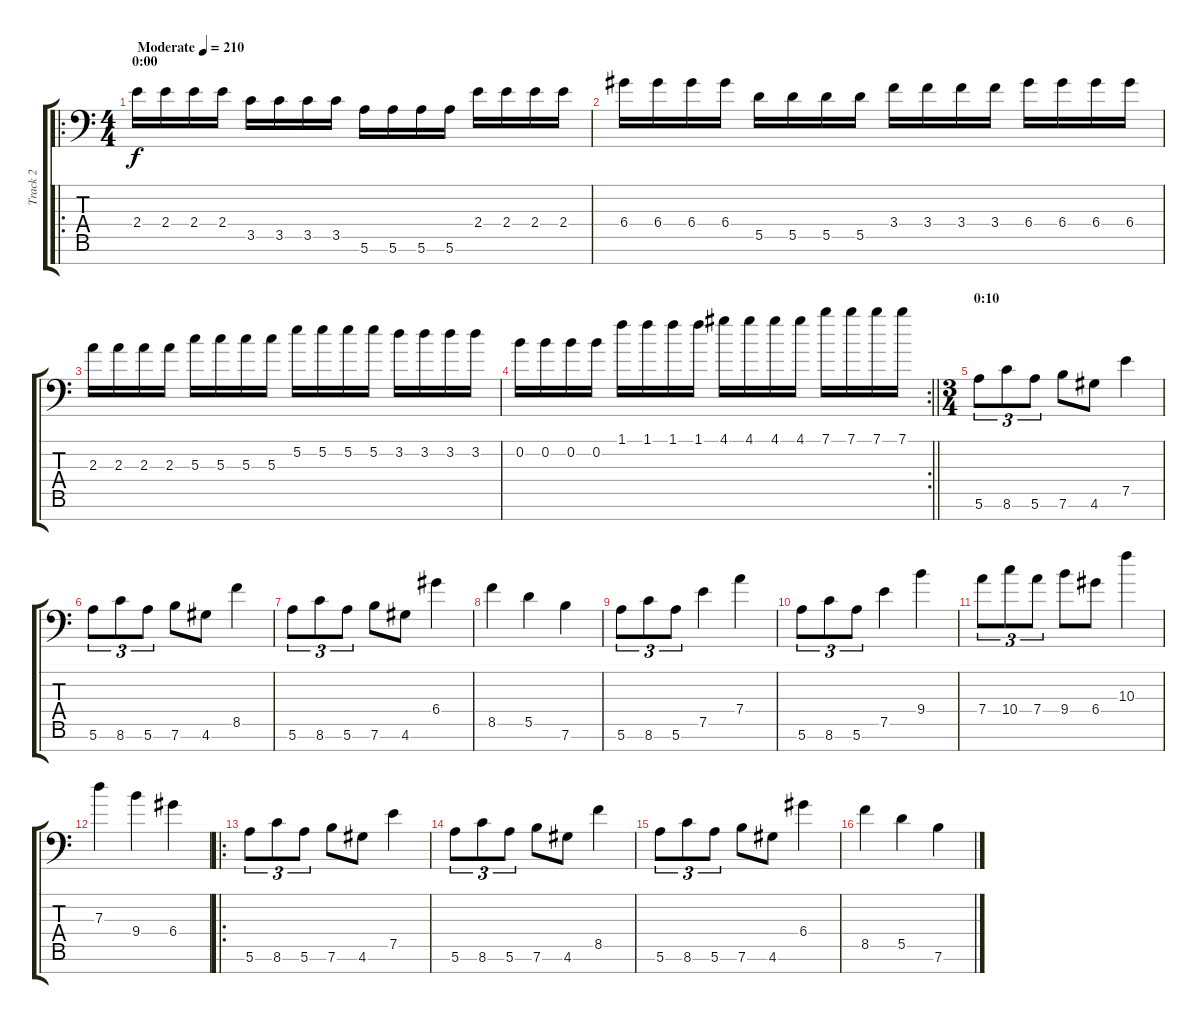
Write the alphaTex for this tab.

\track ("Track 2" "Track 2") {instrument distortionguitar}
\staff {score tabs}
\tuning (E4 B3 G3 D3 A2 E2 A1) {hide}
\ro
\ts (4 4)
\section ("" "0:00")
\tempo (210 "Moderate")
\clef f4
\ks c
2.4.16{dy f instrument distortionguitar} 2.4.16 2.4.16 2.4.16 3.5.16 3.5.16 3.5.16 3.5.16 5.6.16 5.6.16 5.6.16 5.6.16 2.4.16 2.4.16 2.4.16 2.4.16 |
6.4.16 6.4.16 6.4.16 6.4.16 5.5.16 5.5.16 5.5.16 5.5.16 3.4.16 3.4.16 3.4.16 3.4.16 6.4.16 6.4.16 6.4.16 6.4.16 |
2.3.16 2.3.16 2.3.16 2.3.16 5.3.16 5.3.16 5.3.16 5.3.16 5.2.16 5.2.16 5.2.16 5.2.16 3.2.16 3.2.16 3.2.16 3.2.16 |
\rc 2
\barLineRight lightlight
0.2.16 0.2.16 0.2.16 0.2.16 1.1.16 1.1.16 1.1.16 1.1.16 4.1.16 4.1.16 4.1.16 4.1.16 7.1.16 7.1.16 7.1.16 7.1.16 |
\ts (3 4)
\section ("" "0:10")
5.6.8{tu (3 2)} 8.6.8{tu (3 2)} 5.6.8{tu (3 2)} 7.6.8 4.6.8 7.5.4 |
5.6.8{tu (3 2)} 8.6.8{tu (3 2)} 5.6.8{tu (3 2)} 7.6.8 4.6.8 8.5.4 |
5.6.8{tu (3 2)} 8.6.8{tu (3 2)} 5.6.8{tu (3 2)} 7.6.8 4.6.8 6.4.4 |
8.5.4 5.5.4 7.6.4 |
5.6.8{tu (3 2)} 8.6.8{tu (3 2)} 5.6.8{tu (3 2)} 7.5.4 7.4.4 |
5.6.8{tu (3 2)} 8.6.8{tu (3 2)} 5.6.8{tu (3 2)} 7.5.4 9.4.4 |
7.4.8{tu (3 2)} 10.4.8{tu (3 2)} 7.4.8{tu (3 2)} 9.4.8 6.4.8 10.3.4 |
7.3.4 9.4.4 6.4.4 |
\ro
5.6.8{tu (3 2)} 8.6.8{tu (3 2)} 5.6.8{tu (3 2)} 7.6.8 4.6.8 7.5.4 |
5.6.8{tu (3 2)} 8.6.8{tu (3 2)} 5.6.8{tu (3 2)} 7.6.8 4.6.8 8.5.4 |
5.6.8{tu (3 2)} 8.6.8{tu (3 2)} 5.6.8{tu (3 2)} 7.6.8 4.6.8 6.4.4 |
8.5.4 5.5.4 7.6.4
